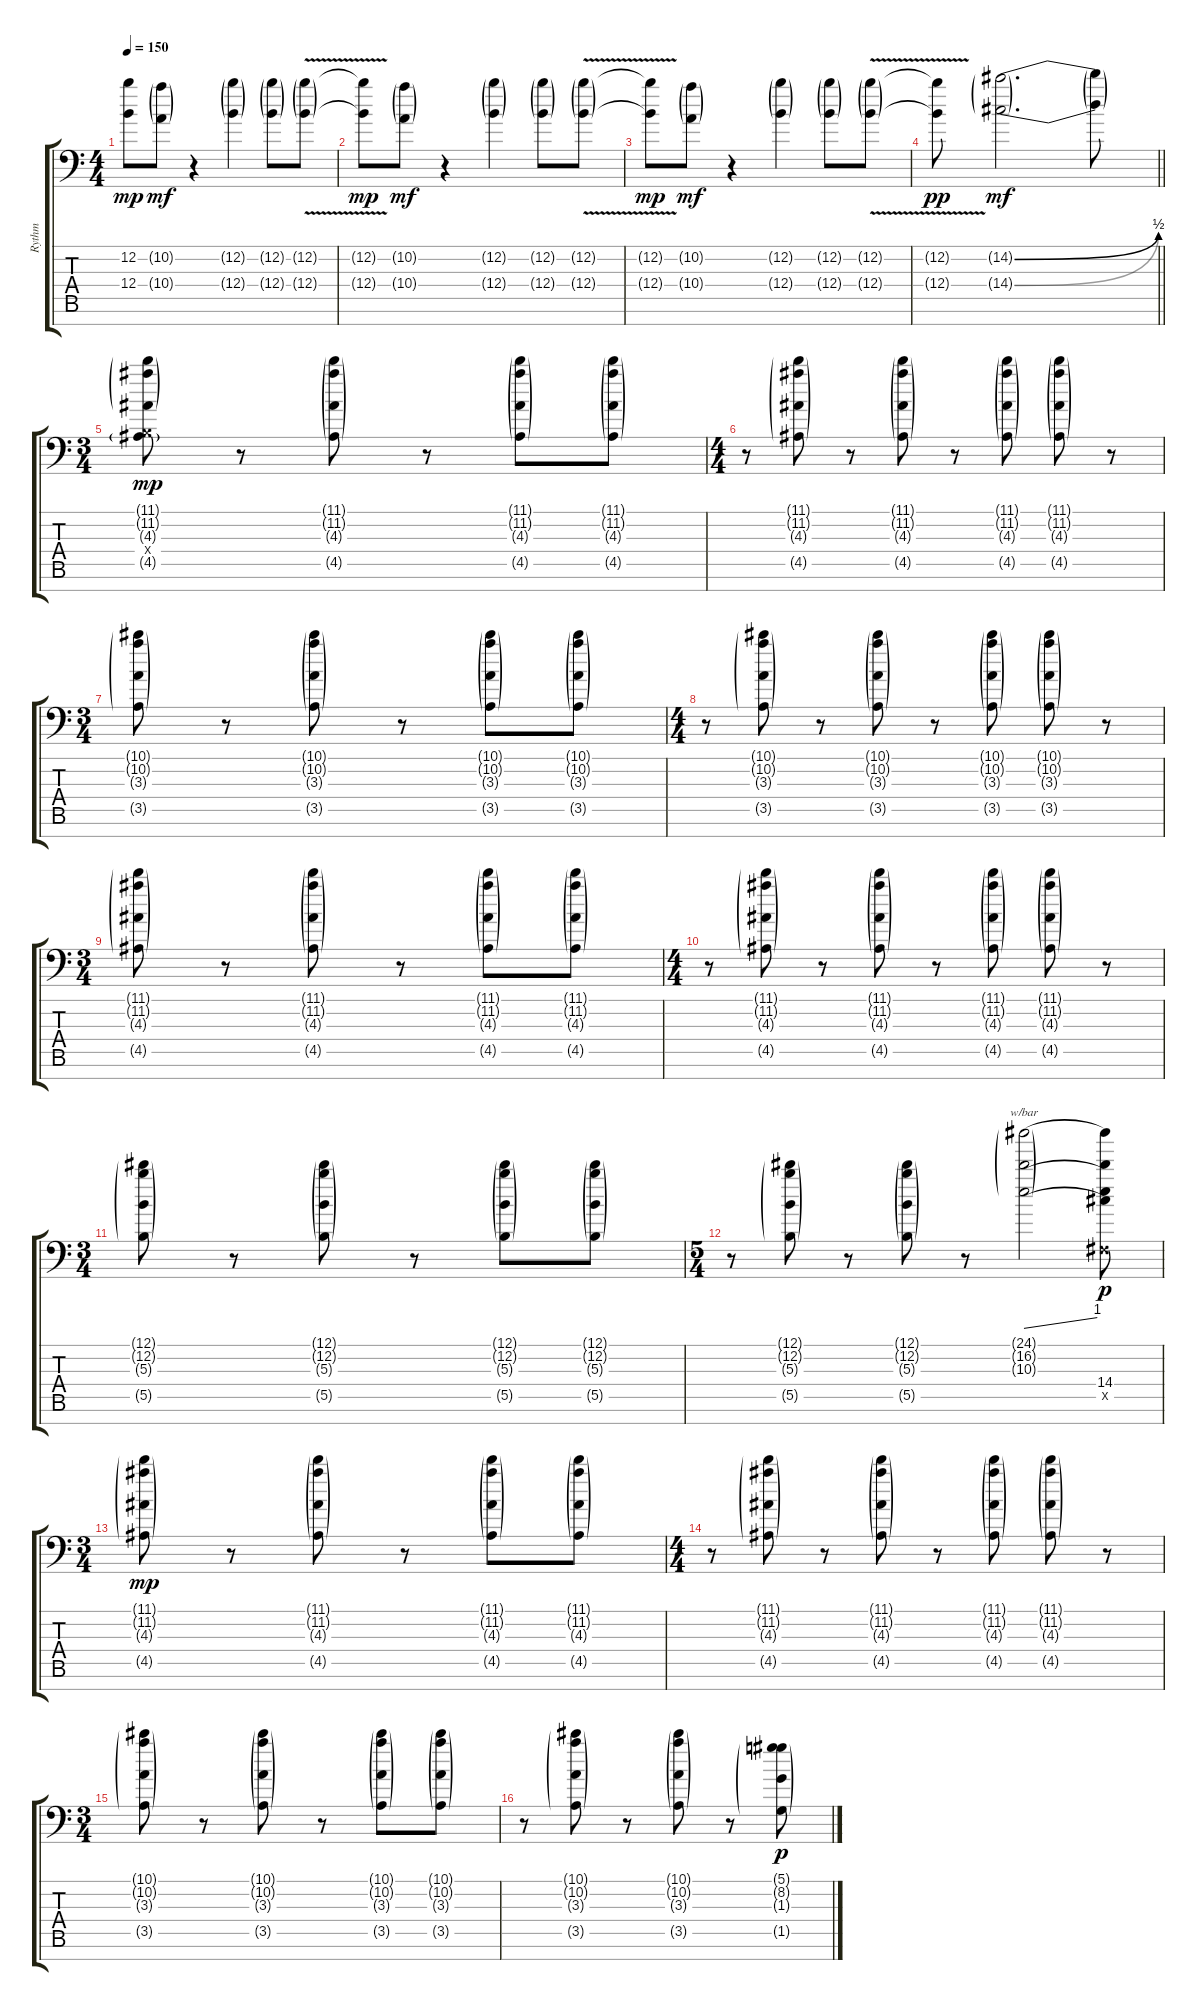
\track ("Rythm" "Rythm") {instrument distortionguitar}
\staff {score tabs}
\tuning (Eb4 B3 Gb3 B2 Gb2 B1 Gb1) {hide}
\ts (4 4)
\tempo 150
\clef f4
\ks c
(12.2{t} 12.4{t}).8{dy mp} (10.2{g} 10.4{g}).8{dy mf} r.4 (12.2{g} 12.4{g}).4 (12.2{g} 12.4{g}).8 (12.2{v g} 12.4{v g}).8 |
(12.2{t} 12.4{t}).8{dy mp} (10.2{g} 10.4{g}).8{dy mf} r.4 (12.2{g} 12.4{g}).4 (12.2{g} 12.4{g}).8 (12.2{v g} 12.4{v g}).8 |
(12.2{t} 12.4{t}).8{dy mp} (10.2{g} 10.4{g}).8{dy mf} r.4 (12.2{g} 12.4{g}).4 (12.2{g} 12.4{g}).8 (12.2{v g} 12.4{v g}).8 |
\barLineRight lightlight
(12.2{t} 12.4{t}).8{dy pp} (14.2{be (bend 0 0 60 2) g} 14.4{be (bend 0 0 60 2) g}).2{d dy mf} (14.2{t} 14.4{t}).8 |
\ts (3 4)
(11.1{g} 11.2{g} 4.3{g} 0.4{x} 4.5{g}).8{dy mp} r.8 (11.1{g} 11.2{g} 4.3{g} 4.5{g}).8 r.8 (11.1{g} 11.2{g} 4.3{g} 4.5{g}).8 (11.1{g} 11.2{g} 4.3{g} 4.5{g}).8 |
\ts (4 4)
r.8 (11.1{g} 11.2{g} 4.3{g} 4.5{g}).8 r.8 (11.1{g} 11.2{g} 4.3{g} 4.5{g}).8 r.8 (11.1{g} 11.2{g} 4.3{g} 4.5{g}).8 (11.1{g} 11.2{g} 4.3{g} 4.5{g}).8 r.8 |
\ts (3 4)
(10.1{g} 10.2{g} 3.3{g} 3.5{g}).8 r.8 (10.1{g} 10.2{g} 3.3{g} 3.5{g}).8 r.8 (10.1{g} 10.2{g} 3.3{g} 3.5{g}).8 (10.1{g} 10.2{g} 3.3{g} 3.5{g}).8 |
\ts (4 4)
r.8 (10.1{g} 10.2{g} 3.3{g} 3.5{g}).8 r.8 (10.1{g} 10.2{g} 3.3{g} 3.5{g}).8 r.8 (10.1{g} 10.2{g} 3.3{g} 3.5{g}).8 (10.1{g} 10.2{g} 3.3{g} 3.5{g}).8 r.8 |
\ts (3 4)
(11.1{g} 11.2{g} 4.3{g} 4.5{g}).8 r.8 (11.1{g} 11.2{g} 4.3{g} 4.5{g}).8 r.8 (11.1{g} 11.2{g} 4.3{g} 4.5{g}).8 (11.1{g} 11.2{g} 4.3{g} 4.5{g}).8 |
\ts (4 4)
r.8 (11.1{g} 11.2{g} 4.3{g} 4.5{g}).8 r.8 (11.1{g} 11.2{g} 4.3{g} 4.5{g}).8 r.8 (11.1{g} 11.2{g} 4.3{g} 4.5{g}).8 (11.1{g} 11.2{g} 4.3{g} 4.5{g}).8 r.8 |
\ts (3 4)
(12.1{g} 12.2{g} 5.3{g} 5.5{g}).8 r.8 (12.1{g} 12.2{g} 5.3{g} 5.5{g}).8 r.8 (12.1{g} 12.2{g} 5.3{g} 5.5{g}).8 (12.1{g} 12.2{g} 5.3{g} 5.5{g}).8 |
\ts (5 4)
r.8 (12.1{g} 12.2{g} 5.3{g} 5.5{g}).8 r.8 (12.1{g} 12.2{g} 5.3{g} 5.5{g}).8 r.8 (24.1{g} 16.2{g} 10.3{g}).2{tbe (dive default 0 0 60 4)} (24.1{t} 16.2{t} 10.3{t} 14.4 0.5{x}).8{dy p} |
\ts (3 4)
(11.1{g} 11.2{g} 4.3{g} 4.5{g}).8{dy mp} r.8 (11.1{g} 11.2{g} 4.3{g} 4.5{g}).8 r.8 (11.1{g} 11.2{g} 4.3{g} 4.5{g}).8 (11.1{g} 11.2{g} 4.3{g} 4.5{g}).8 |
\ts (4 4)
r.8 (11.1{g} 11.2{g} 4.3{g} 4.5{g}).8 r.8 (11.1{g} 11.2{g} 4.3{g} 4.5{g}).8 r.8 (11.1{g} 11.2{g} 4.3{g} 4.5{g}).8 (11.1{g} 11.2{g} 4.3{g} 4.5{g}).8 r.8 |
\ts (3 4)
(10.1{g} 10.2{g} 3.3{g} 3.5{g}).8 r.8 (10.1{g} 10.2{g} 3.3{g} 3.5{g}).8 r.8 (10.1{g} 10.2{g} 3.3{g} 3.5{g}).8 (10.1{g} 10.2{g} 3.3{g} 3.5{g}).8 |
r.8 (10.1{g} 10.2{g} 3.3{g} 3.5{g}).8 r.8 (10.1{g} 10.2{g} 3.3{g} 3.5{g}).8 r.8 (5.1{g} 8.2{g} 1.3{g} 1.5{g}).8{dy p}
